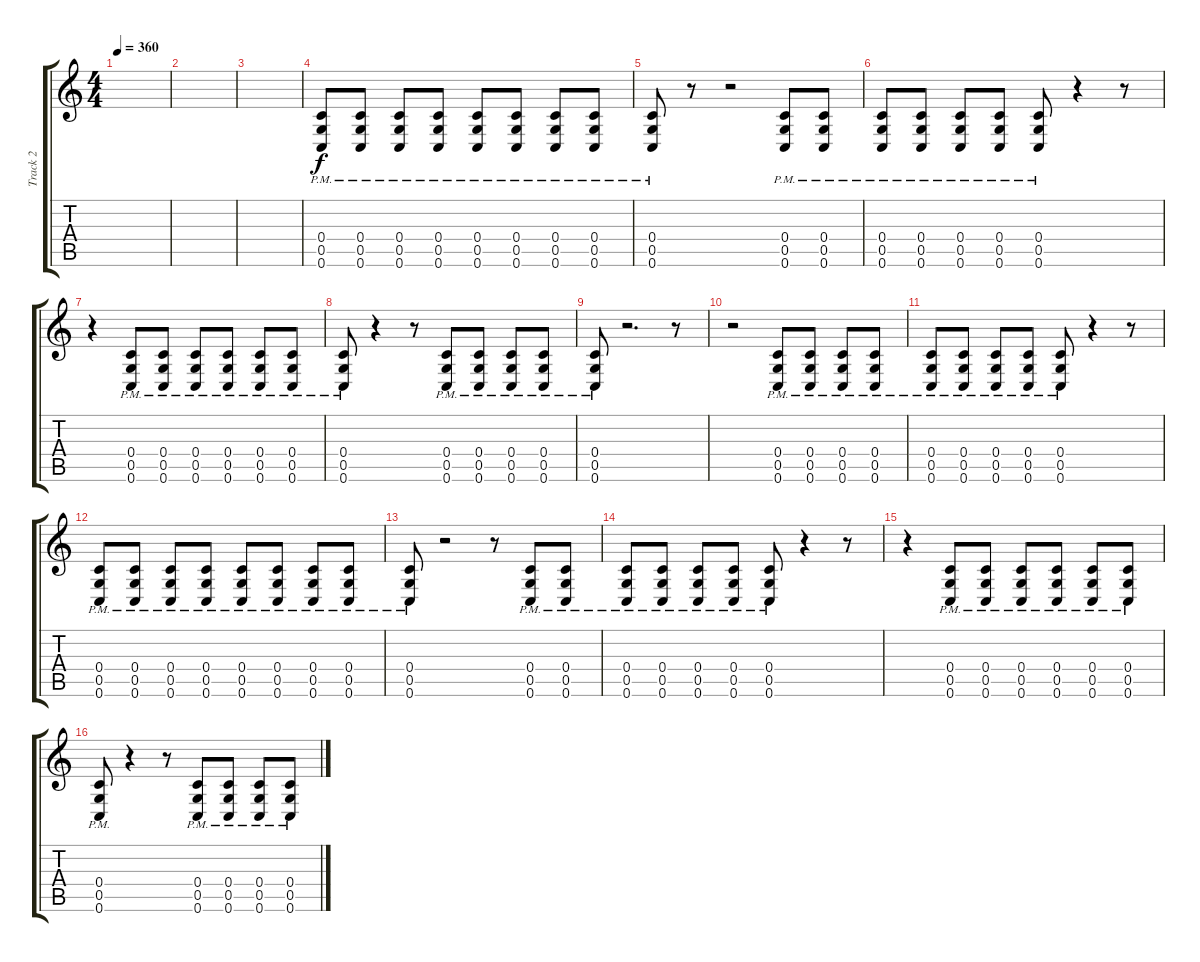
\track ("Track 2" "Track 2") {instrument overdrivenguitar}
\staff {score tabs}
\tuning (D4 A3 F3 C3 G2 C2) {hide}
\ts (4 4)
\tempo 360
\clef g2
\ks c
|
|
|
(0.4{pm} 0.5{pm} 0.6{pm}).8 (0.4{pm} 0.5{pm} 0.6{pm}).8 (0.4{pm} 0.5{pm} 0.6{pm}).8 (0.4{pm} 0.5{pm} 0.6{pm}).8 (0.4{pm} 0.5{pm} 0.6{pm}).8 (0.4{pm} 0.5{pm} 0.6{pm}).8 (0.4{pm} 0.5{pm} 0.6{pm}).8 (0.4{pm} 0.5{pm} 0.6{pm}).8 |
(0.4{pm} 0.5{pm} 0.6{pm}).8 r.8 r.2 (0.4{pm} 0.5{pm} 0.6{pm}).8 (0.4{pm} 0.5{pm} 0.6{pm}).8 |
(0.4{pm} 0.5{pm} 0.6{pm}).8 (0.4{pm} 0.5{pm} 0.6{pm}).8 (0.4{pm} 0.5{pm} 0.6{pm}).8 (0.4{pm} 0.5{pm} 0.6{pm}).8 (0.4{pm} 0.5{pm} 0.6{pm}).8 r.4 r.8 |
r.4 (0.4{pm} 0.5{pm} 0.6{pm}).8 (0.4{pm} 0.5{pm} 0.6{pm}).8 (0.4{pm} 0.5{pm} 0.6{pm}).8 (0.4{pm} 0.5{pm} 0.6{pm}).8 (0.4{pm} 0.5{pm} 0.6{pm}).8 (0.4{pm} 0.5{pm} 0.6{pm}).8 |
(0.4{pm} 0.5{pm} 0.6{pm}).8 r.4 r.8 (0.4{pm} 0.5{pm} 0.6{pm}).8 (0.4{pm} 0.5{pm} 0.6{pm}).8 (0.4{pm} 0.5{pm} 0.6{pm}).8 (0.4{pm} 0.5{pm} 0.6{pm}).8 |
(0.4{pm} 0.5{pm} 0.6{pm}).8 r.2{d} r.8 |
r.2 (0.4{pm} 0.5{pm} 0.6{pm}).8 (0.4{pm} 0.5{pm} 0.6{pm}).8 (0.4{pm} 0.5{pm} 0.6{pm}).8 (0.4{pm} 0.5{pm} 0.6{pm}).8 |
(0.4{pm} 0.5{pm} 0.6{pm}).8 (0.4{pm} 0.5{pm} 0.6{pm}).8 (0.4{pm} 0.5{pm} 0.6{pm}).8 (0.4{pm} 0.5{pm} 0.6{pm}).8 (0.4{pm} 0.5{pm} 0.6{pm}).8 r.4 r.8 |
(0.4{pm} 0.5{pm} 0.6{pm}).8 (0.4{pm} 0.5{pm} 0.6{pm}).8 (0.4{pm} 0.5{pm} 0.6{pm}).8 (0.4{pm} 0.5{pm} 0.6{pm}).8 (0.4{pm} 0.5{pm} 0.6{pm}).8 (0.4{pm} 0.5{pm} 0.6{pm}).8 (0.4{pm} 0.5{pm} 0.6{pm}).8 (0.4{pm} 0.5{pm} 0.6{pm}).8 |
(0.4{pm} 0.5{pm} 0.6{pm}).8 r.2 r.8 (0.4{pm} 0.5{pm} 0.6{pm}).8 (0.4{pm} 0.5{pm} 0.6{pm}).8 |
(0.4{pm} 0.5{pm} 0.6{pm}).8 (0.4{pm} 0.5{pm} 0.6{pm}).8 (0.4{pm} 0.5{pm} 0.6{pm}).8 (0.4{pm} 0.5{pm} 0.6{pm}).8 (0.4{pm} 0.5{pm} 0.6{pm}).8 r.4 r.8 |
r.4 (0.4{pm} 0.5{pm} 0.6{pm}).8 (0.4{pm} 0.5{pm} 0.6{pm}).8 (0.4{pm} 0.5{pm} 0.6{pm}).8 (0.4{pm} 0.5{pm} 0.6{pm}).8 (0.4{pm} 0.5{pm} 0.6{pm}).8 (0.4{pm} 0.5{pm} 0.6{pm}).8 |
(0.4{pm} 0.5{pm} 0.6{pm}).8 r.4 r.8 (0.4{pm} 0.5{pm} 0.6{pm}).8 (0.4{pm} 0.5{pm} 0.6{pm}).8 (0.4{pm} 0.5{pm} 0.6{pm}).8 (0.4{pm} 0.5{pm} 0.6{pm}).8
